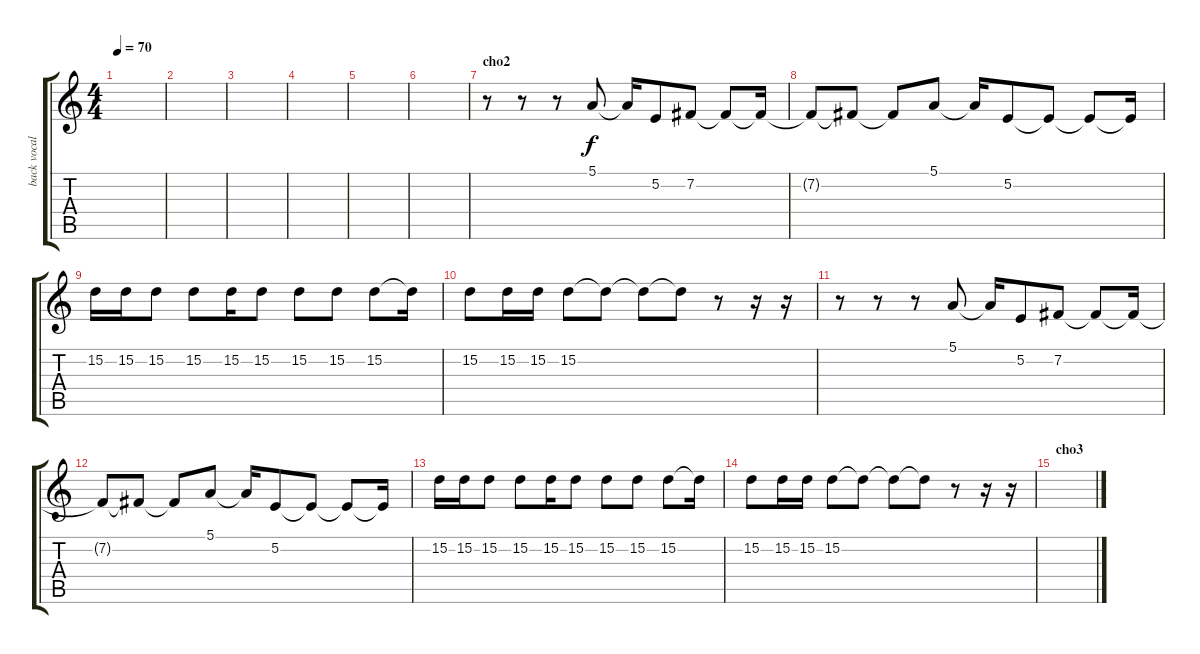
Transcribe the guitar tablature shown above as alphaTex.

\track ("back vocal" "back vocal") {instrument choiraahs}
\staff {score tabs}
\tuning (E4 B3 G3 D3 A2 E2) {hide}
\ts (4 4)
\tempo 70
\clef g2
\ks c
|
|
|
|
|
|
\section ("" "cho2")
r.8 r.8 r.8 5.1.8 5.1{t}.16 5.2.8 7.2.8 7.2{t}.8 7.2{t}.16 |
7.2{t}.8 7.2{t}.8 7.2{t}.8 5.1.8 5.1{t}.16 5.2.8 5.2{t}.8 5.2{t}.8 5.2{t}.16 |
15.2.16 15.2.16 15.2.8 15.2.8 15.2.16 15.2.8 15.2.8 15.2.8 15.2.8 15.2{t}.16 |
15.2.8 15.2.16 15.2.16 15.2.8 15.2{t}.8 15.2{t}.8 15.2{t}.8 r.8 r.16 r.16 |
r.8 r.8 r.8 5.1.8 5.1{t}.16 5.2.8 7.2.8 7.2{t}.8 7.2{t}.16 |
7.2{t}.8 7.2{t}.8 7.2{t}.8 5.1.8 5.1{t}.16 5.2.8 5.2{t}.8 5.2{t}.8 5.2{t}.16 |
15.2.16 15.2.16 15.2.8 15.2.8 15.2.16 15.2.8 15.2.8 15.2.8 15.2.8 15.2{t}.16 |
15.2.8 15.2.16 15.2.16 15.2.8 15.2{t}.8 15.2{t}.8 15.2{t}.8 r.8 r.16 r.16 |
\section ("" "cho3")
